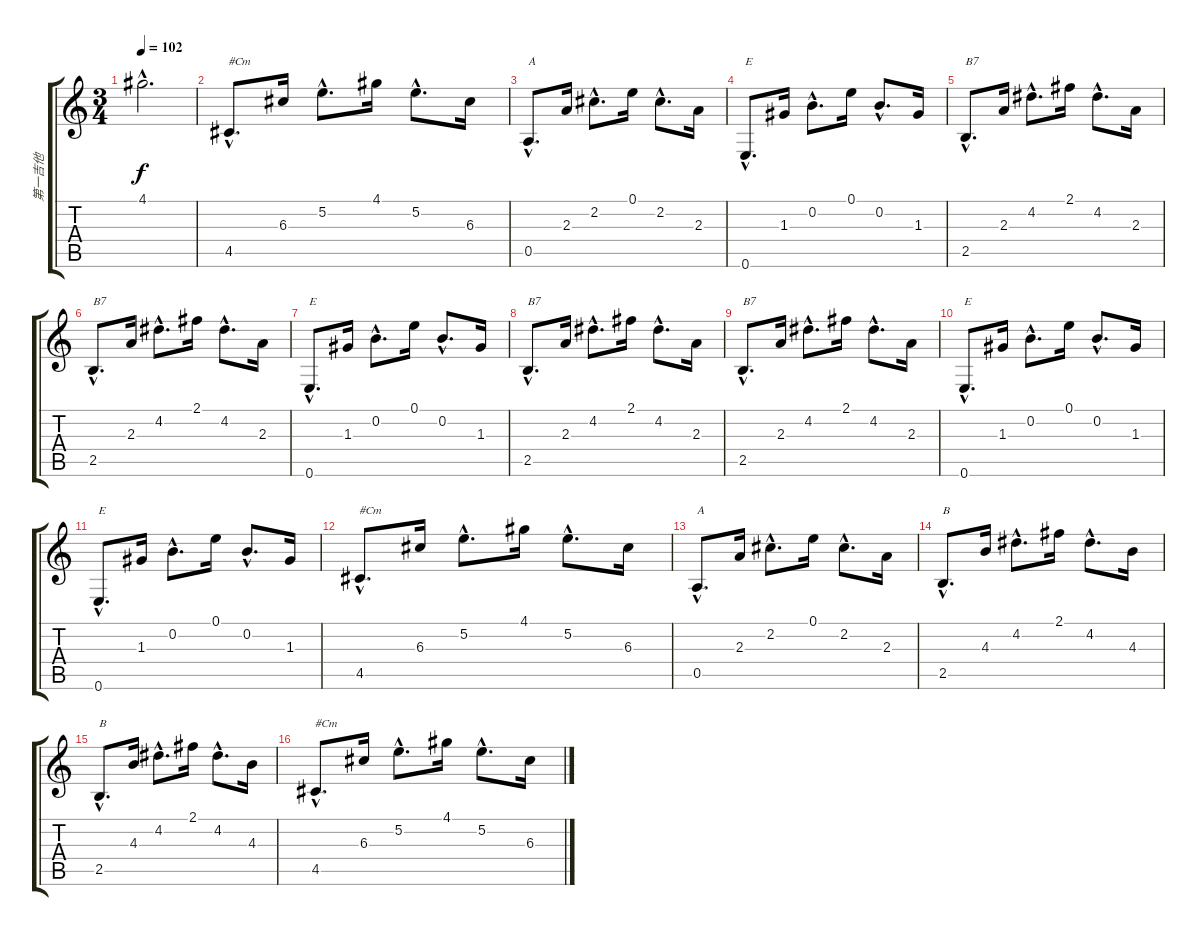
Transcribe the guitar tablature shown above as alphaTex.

\track ("第一吉他" "第一吉他") {instrument acousticguitarsteel}
\staff {score tabs}
\tuning (E4 B3 G3 D3 A2 E2) {hide}
\ts (3 4)
\tempo 102
\clef g2
\ks c
4.1{hac}.2{d dy f} |
4.5{hac}.8{d txt "#Cm"} 6.3.16 5.2{hac}.8{d} 4.1.16 5.2{hac}.8{d} 6.3.16 |
0.5{hac}.8{d txt "A"} 2.3.16 2.2{hac}.8{d} 0.1.16 2.2{hac}.8{d} 2.3.16 |
0.6{hac}.8{d txt "E"} 1.3.16 0.2{hac}.8{d} 0.1.16 0.2{hac}.8{d} 1.3.16 |
2.5{hac}.8{d txt "B7"} 2.3.16 4.2{hac}.8{d} 2.1.16 4.2{hac}.8{d} 2.3.16 |
2.5{hac}.8{d txt "B7"} 2.3.16 4.2{hac}.8{d} 2.1.16 4.2{hac}.8{d} 2.3.16 |
0.6{hac}.8{d txt "E"} 1.3.16 0.2{hac}.8{d} 0.1.16 0.2{hac}.8{d} 1.3.16 |
2.5{hac}.8{d txt "B7"} 2.3.16 4.2{hac}.8{d} 2.1.16 4.2{hac}.8{d} 2.3.16 |
2.5{hac}.8{d txt "B7"} 2.3.16 4.2{hac}.8{d} 2.1.16 4.2{hac}.8{d} 2.3.16 |
0.6{hac}.8{d txt "E"} 1.3.16 0.2{hac}.8{d} 0.1.16 0.2{hac}.8{d} 1.3.16 |
0.6{hac}.8{d txt "E"} 1.3.16 0.2{hac}.8{d} 0.1.16 0.2{hac}.8{d} 1.3.16 |
4.5{hac}.8{d txt "#Cm"} 6.3.16 5.2{hac}.8{d} 4.1.16 5.2{hac}.8{d} 6.3.16 |
0.5{hac}.8{d txt "A"} 2.3.16 2.2{hac}.8{d} 0.1.16 2.2{hac}.8{d} 2.3.16 |
2.5{hac}.8{d txt "B"} 4.3.16 4.2{hac}.8{d} 2.1.16 4.2{hac}.8{d} 4.3.16 |
2.5{hac}.8{d txt "B"} 4.3.16 4.2{hac}.8{d} 2.1.16 4.2{hac}.8{d} 4.3.16 |
4.5{hac}.8{d txt "#Cm"} 6.3.16 5.2{hac}.8{d} 4.1.16 5.2{hac}.8{d} 6.3.16
